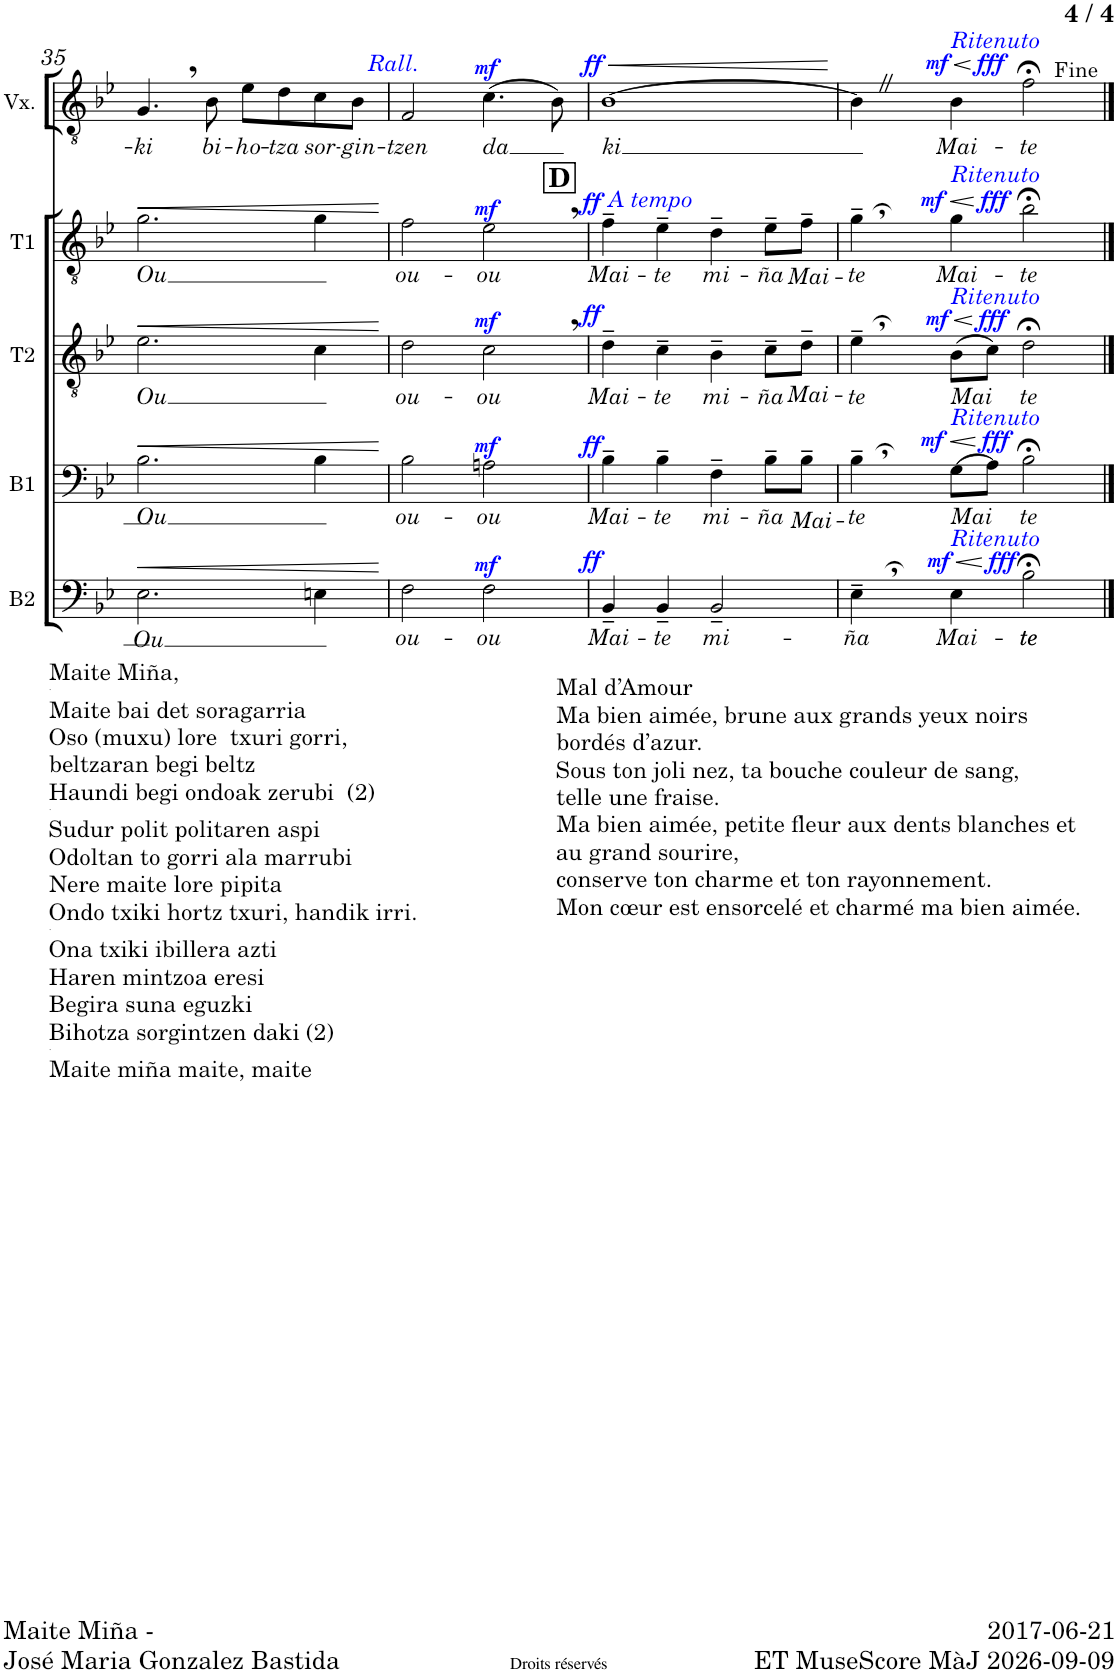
**kern	**text	**dynam	**kern	**text	**dynam	**kern	**text	**dynam	**kern	**text	**dynam	**kern	**text	**dynam
*part5	*part5	*part5	*part4	*part4	*part4	*part3	*part3	*part3	*part2	*part2	*part2	*part1	*part1	*part1
*staff5	*staff5	*staff5	*staff4	*staff4	*staff4	*staff3	*staff3	*staff3	*staff2	*staff2	*staff2	*staff1	*staff1	*staff1
*I"Basse	*	*	*I"Baryton	*	*	*I"Ténor 2	*	*	*I"Ténor 1	*	*	*I"Voix	*	*
*I'B2	*	*	*I'B1	*	*	*I'T2	*	*	*I'T1	*	*	*I'Vx.	*	*
!!LO:PB:g=z
*clefF4	*	*	*clefF4	*	*	*clefGv2	*	*	*clefGv2	*	*	*clefGv2	*	*
*k[b-e-]	*	*	*k[b-e-]	*	*	*k[b-e-]	*	*	*k[b-e-]	*	*	*k[b-e-]	*	*
*M4/4	*	*	*M4/4	*	*	*M4/4	*	*	*M4/4	*	*	*M4/4	*	*
*met(c)	*	*	*met(c)	*	*	*met(c)	*	*	*met(c)	*	*	*met(c)	*	*
=35	=35	=35	=35	=35	=35	=35	=35	=35	=35	=35	=35	=35	=35	=35
!	!LO:LY:b	!LO:HP:b	!	!LO:LY:b	!LO:HP:b	!	!LO:LY:b	!LO:HP:b	!	!LO:LY:b	!LO:HP:b	!	!LO:LY:b	!
2.E-\	Ou	<	2.B-\	Ou	<	2.e-\	Ou	<	2.g\	Ou	<	4.G,/	-ki	.
!	!	!	!	!	!	!	!	!	!	!	!	!	!LO:LY:b	!
.	.	.	.	.	.	.	.	.	.	.	.	8B-\	bi-	.
!	!	!	!	!	!	!	!	!	!	!	!	!	!LO:LY:b	!
.	.	.	.	.	.	.	.	.	.	.	.	8e-\L	-ho-	.
!	!	!	!	!	!	!	!	!	!	!	!	!	!LO:LY:b	!
.	.	.	.	.	.	.	.	.	.	.	.	8d\	-tza	.
!	!	!	!	!	!	!	!	!	!	!	!	!	!LO:LY:b	!
4En\	.	.	4B-\	.	.	4c\	.	.	4g\	.	.	8c\	sor-	.
!	!	!	!	!	!	!	!	!	!	!	!	!	!LO:LY:b	!
.	.	.	.	.	.	.	.	.	.	.	.	8B-\J	-gin-	.
.	.	[	.	.	[	.	.	[	.	.	[	.	.	.
=36	=36	=36	=36	=36	=36	=36	=36	=36	=36	=36	=36	=36	=36	=36
!	!	!	!	!	!	!	!	!	!	!	!	!LO:TX:a:i:color=#0000FF:t=Rall.	!	!
!	!LO:LY:b	!	!	!LO:LY:b	!	!	!LO:LY:b	!	!	!LO:LY:b	!	!	!LO:LY:b	!
2F\	ou-	.	2B-\	ou-	.	2d\	ou-	.	2f\	ou-	.	2F/	-tzen	.
!	!LO:LY:b	!LO:DY:a	!	!LO:LY:b	!LO:DY:a	!	!LO:LY:b	!LO:DY:a	!	!LO:LY:b	!LO:DY:a	!	!LO:LY:b	!LO:DY:a
2F\	-ou	mf	2An\	-ou	mf	2c,\	-ou	mf	2e-,\	-ou	mf	(4.c\	da	mf
.	.	.	.	.	.	.	.	.	.	.	.	8B-\)	.	.
=37	=37	=37	=37	=37	=37	=37	=37	=37	=37	=37	=37	=37	=37	=37
!!LO:REH:place=s1:b:B:cj:fs=14:t=D
!	!	!	!	!	!	!	!	!	!LO:TX:a:i:color=#0000FF:t=A tempo	!	!	!	!	!
!	!LO:LY:b	!LO:DY:a	!	!LO:LY:b	!LO:DY:a	!	!LO:LY:b	!LO:DY:a	!	!LO:LY:b	!LO:DY:a	!	!LO:LY:b	!LO:HP:b
!	!	!	!	!	!	!	!	!	!	!	!	!	!	!LO:DY:n=1:a
4BB-~/	Mai-	ff	4B-~\	Mai-	ff	4d~\	Mai-	ff	4f~\	Mai-	ff	[1B-	ki	< ff
!	!LO:LY:b	!	!	!LO:LY:b	!	!	!LO:LY:b	!	!	!LO:LY:b	!	!	!	!
4BB-~/	-te	.	4B-~\	-te	.	4c~\	-te	.	4e-~\	-te	.	.	.	.
!	!LO:LY:b	!	!	!LO:LY:b	!	!	!LO:LY:b	!	!	!LO:LY:b	!	!	!	!
2BB-~/	mi-	.	4F~\	mi-	.	4B-~\	mi-	.	4d~\	mi-	.	.	.	.
!	!	!	!	!LO:LY:b	!	!	!LO:LY:b	!	!	!LO:LY:b	!	!	!	!
.	.	.	8B-~\L	-ña	.	8c~\L	-ña	.	8e-~\L	-ña	.	.	.	.
!	!	!	!	!LO:LY:b	!	!	!LO:LY:b	!	!	!LO:LY:b	!	!	!	!
.	.	.	8B-~\J	Mai-	.	8d~\J	Mai-	.	8f~\J	Mai-	.	.	.	.
.	.	.	.	.	.	.	.	.	.	.	.	.	.	[
=38	=38	=38	=38	=38	=38	=38	=38	=38	=38	=38	=38	=38	=38	=38
!	!LO:LY:b	!	!	!LO:LY:b	!	!	!LO:LY:b	!	!	!LO:LY:b	!	!	!	!
4E-~,\	-ña	.	4B-~,\	-te	.	4e-~,\	-te	.	4g~,\	-te	.	4B-Z\]	.	.
!	!	!	!	!	!	!	!	!	!	!	!	!LO:TX:a:i:color=#0000FF:t=Ritenuto	!	!
!	!	!	!	!	!	!	!	!	!LO:TX:a:i:color=#0000FF:t=Ritenuto	!	!	!	!	!
!	!	!	!	!	!	!LO:TX:a:i:color=#0000FF:t=Ritenuto	!	!	!	!	!	!	!	!
!	!	!	!LO:TX:a:i:color=#0000FF:t=Ritenuto	!	!	!	!	!	!	!	!	!	!	!
!LO:TX:a:i:color=#0000FF:t=Ritenuto	!	!	!	!	!	!	!	!	!	!	!	!	!	!
!	!LO:LY:b	!LO:HP:b	!	!LO:LY:b	!LO:HP:b	!	!LO:LY:b	!LO:HP:b	!	!LO:LY:b	!LO:HP:b	!	!LO:LY:b	!LO:HP:b
!	!	!LO:DY:n=1:a	!	!	!LO:DY:n=1:a	!	!	!LO:DY:n=1:a	!	!	!LO:DY:n=1:a	!	!	!LO:DY:n=1:a
4E-\	Mai-	< mf	(8G\L	Mai	< mf	(8B-\L	Mai	< mf	4g\	Mai-	< mf	4B-\	Mai-	< mf
.	.	.	8A\J)	.	.	8c\J)	.	.	.	.	.	.	.	.
!	!LO:LY:b	!LO:DY:n=2:a	!	!LO:LY:b	!LO:DY:n=2:a	!	!LO:LY:b	!LO:DY:n=2:a	!	!LO:LY:b	!LO:DY:n=2:a	!	!LO:LY:b	!LO:DY:n=2:a
2B-;<\	-te	[ fff	2B-;<\	te	[ fff	2d;<\	te	[ fff	2b-;<\	-te	[ fff	2f;<\	-te	[ fff
==	==	==	==	==	==	==	==	==	==	==	==	==	==	==
*-	*-	*-	*-	*-	*-	*-	*-	*-	*-	*-	*-	*-	*-	*-
